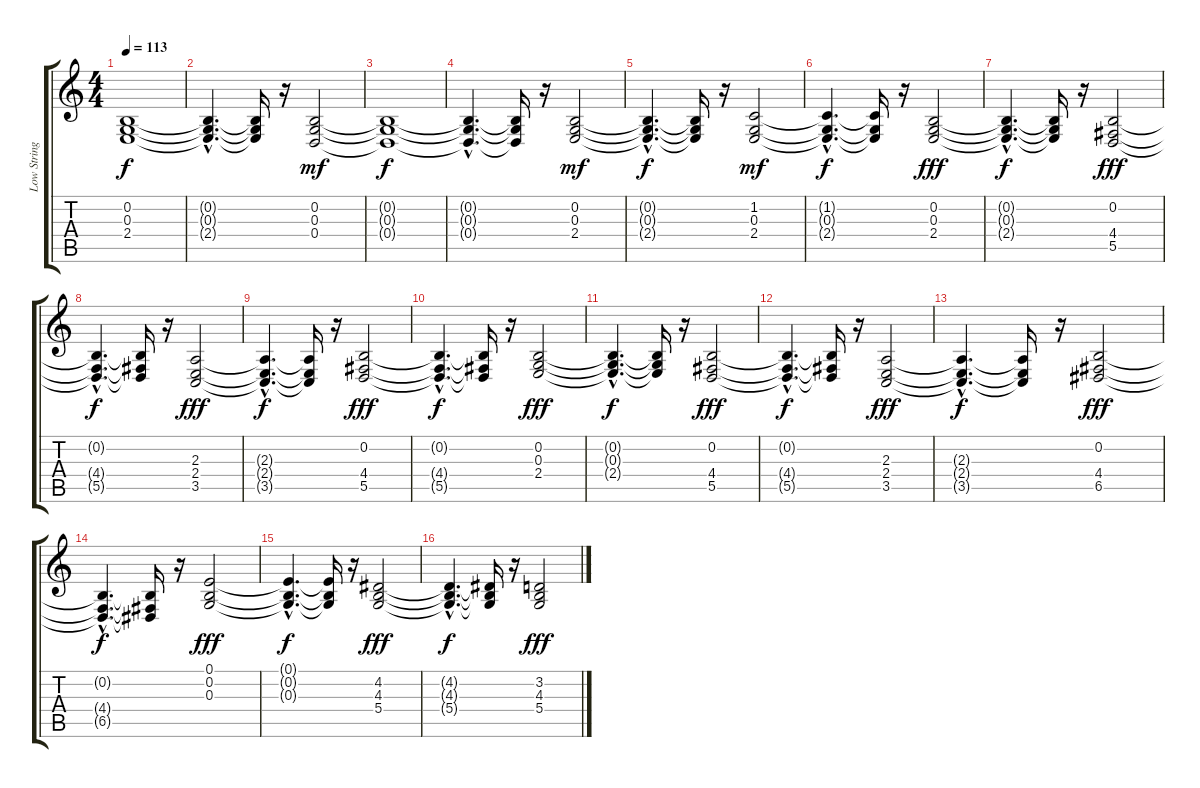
\track ("Low Strings" "Low String") {instrument stringensemble1}
\staff {score tabs}
\tuning (E4 B3 G3 D3 A2 E2) {hide}
\ts (4 4)
\tempo 113
\clef g2
\ks c
(0.2{t} 0.3{t} 2.4{t}).1{dy f} |
(0.2{hac t} 0.3{hac t} 2.4{hac t}).4{d} (0.2{t} 0.3{t} 2.4{t}).16 r.16 (0.2 0.3 0.4).2{dy mf} |
(0.2{t} 0.3{t} 0.4{t}).1{dy f} |
(0.2{hac t} 0.3{hac t} 0.4{hac t}).4{d} (0.2{t} 0.3{t} 0.4{t}).16 r.16 (0.2 0.3 2.4).2{dy mf} |
(0.2{hac t} 0.3{hac t} 2.4{hac t}).4{d dy f} (0.2{t} 0.3{t} 2.4{t}).16 r.16 (1.2 0.3 2.4).2{dy mf} |
(1.2{hac t} 0.3{hac t} 2.4{hac t}).4{d dy f} (1.2{t} 0.3{t} 2.4{t}).16 r.16 (0.2 0.3 2.4).2{dy fff} |
(0.2{hac t} 0.3{hac t} 2.4{hac t}).4{d dy f} (0.2{t} 0.3{t} 2.4{t}).16 r.16 (0.2 4.4 5.5).2{dy fff} |
(0.2{hac t} 4.4{hac t} 5.5{hac t}).4{d dy f} (0.2{t} 4.4{t} 5.5{t}).16 r.16 (2.3 2.4 3.5).2{dy fff} |
(2.3{hac t} 2.4{hac t} 3.5{hac t}).4{d dy f} (2.3{t} 2.4{t} 3.5{t}).16 r.16 (0.2 4.4 5.5).2{dy fff} |
(0.2{hac t} 4.4{hac t} 5.5{hac t}).4{d dy f} (0.2{t} 4.4{t} 5.5{t}).16 r.16 (0.2 0.3 2.4).2{dy fff} |
(0.2{hac t} 0.3{hac t} 2.4{hac t}).4{d dy f} (0.2{t} 0.3{t} 2.4{t}).16 r.16 (0.2 4.4 5.5).2{dy fff} |
(0.2{hac t} 4.4{hac t} 5.5{hac t}).4{d dy f} (0.2{t} 4.4{t} 5.5{t}).16 r.16 (2.3 2.4 3.5).2{dy fff} |
(2.3{hac t} 2.4{hac t} 3.5{hac t}).4{d dy f} (2.3{t} 2.4{t} 3.5{t}).16 r.16 (0.2 4.4 6.5).2{dy fff} |
(0.2{hac t} 4.4{hac t} 6.5{hac t}).4{d dy f} (0.2{t} 4.4{t} 6.5{t}).16 r.16 (0.1 0.2 0.3).2{dy fff} |
(0.1{hac t} 0.2{hac t} 0.3{hac t}).4{d dy f} (0.1{t} 0.2{t} 0.3{t}).16 r.16 (4.2 4.3 5.4).2{dy fff} |
(4.2{hac t} 4.3{hac t} 5.4{hac t}).4{d dy f} (4.2{t} 4.3{t} 5.4{t}).16 r.16 (3.2 4.3 5.4).2{dy fff}
